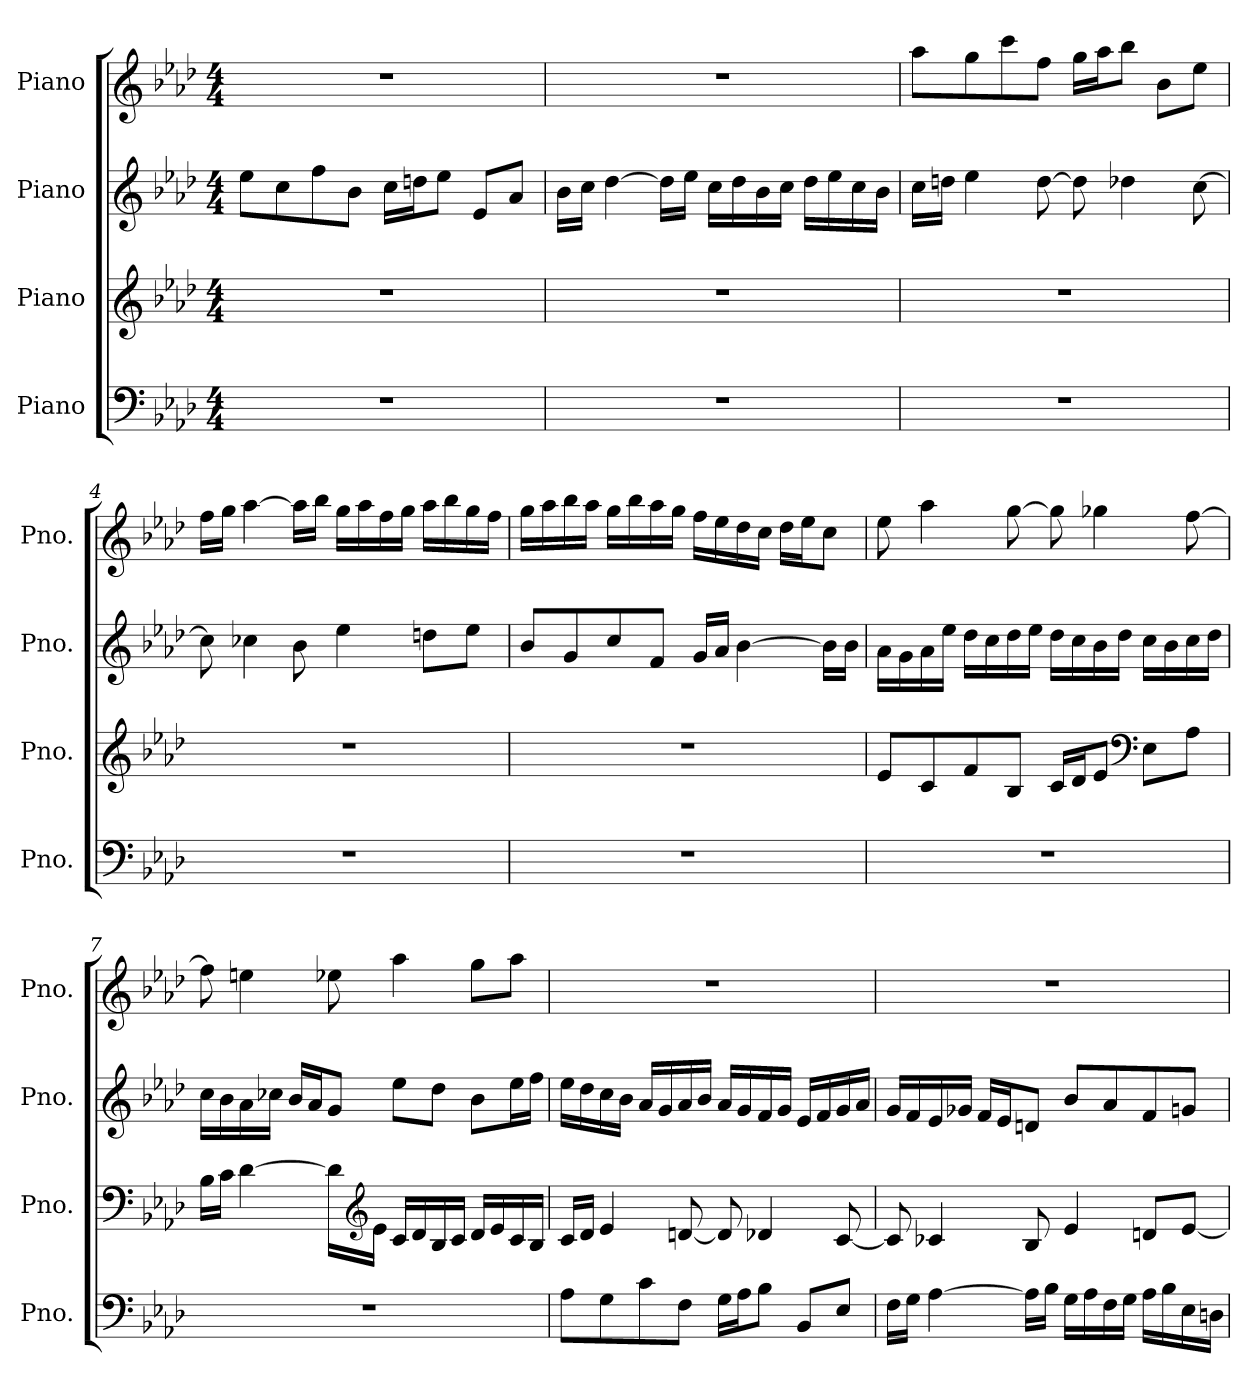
**kern	**kern	**kern	**kern
*part4	*part3	*part2	*part1
*staff4	*staff3	*staff2	*staff1
*I"Piano	*I"Piano	*I"Piano	*I"Piano
*I'Pno.	*I'Pno.	*I'Pno.	*I'Pno.
*clefF4	*clefG2	*clefG2	*clefG2
*k[b-e-a-d-]	*k[b-e-a-d-]	*k[b-e-a-d-]	*k[b-e-a-d-]
*M4/4	*M4/4	*M4/4	*M4/4
*MM72	*MM72	*MM72	*MM72
=1	=1	=1	=1
1r	1r	8ee-\L	1r
.	.	8cc\	.
.	.	8ff\	.
.	.	8b-\J	.
.	.	16cc\LL	.
.	.	16ddn\J	.
.	.	8ee-\J	.
.	.	8e-/L	.
.	.	8a-/J	.
=2	=2	=2	=2
1r	1r	16b-\LL	1r
.	.	16cc\JJ	.
.	.	[4dd-\	.
.	.	16dd-\LL]	.
.	.	16ee-\JJ	.
.	.	16cc\LL	.
.	.	16dd-\	.
.	.	16b-\	.
.	.	16cc\JJ	.
.	.	16dd-\LL	.
.	.	16ee-\	.
.	.	16cc\	.
.	.	16b-\JJ	.
=3	=3	=3	=3
1r	1r	16cc\LL	8aa-\L
.	.	16ddn\JJ	.
.	.	4ee-\	8gg\
.	.	.	8ccc\
.	.	[8dd\	8ff\J
.	.	8dd\]	16gg\LL
.	.	.	16aa-\J
.	.	4dd-X\	8bb-\J
.	.	.	8b-\L
.	.	[8cc\	8ee-\J
!!LO:LB:g=z
=4	=4	=4	=4
1r	1r	8cc\]	16ff\LL
.	.	.	16gg\JJ
.	.	4cc-X\	[4aa-\
.	.	8b-\	16aa-\LL]
.	.	.	16bb-\JJ
.	.	4ee-\	16gg\LL
.	.	.	16aa-\
.	.	.	16ff\
.	.	.	16gg\JJ
.	.	8ddn\L	16aa-\LL
.	.	.	16bb-\
.	.	8ee-\J	16gg\
.	.	.	16ff\JJ
=5	=5	=5	=5
1r	1r	8b-/L	16gg\LL
.	.	.	16aa-\
.	.	8g/	16bb-\
.	.	.	16aa-\JJ
.	.	8cc/	16gg\LL
.	.	.	16bb-\
.	.	8f/J	16aa-\
.	.	.	16gg\JJ
.	.	16g/LL	16ff\LL
.	.	16a-/JJ	16ee-\
.	.	[4b-\	16dd-\
.	.	.	16cc\JJ
.	.	.	16dd-\LL
.	.	.	16ee-\J
.	.	16b-\LL]	8cc\J
.	.	16b-\JJ	.
!!LO:LB:g=z
=6	=6	=6	=6
1r	8e-/L	16a-\LL	8ee-\
.	.	16g\	.
.	8c/	16a-\	4aa-\
.	.	16ee-\JJ	.
.	8f/	16dd-\LL	.
.	.	16cc\	.
.	8B-/J	16dd-\	[8gg\
.	.	16ee-\JJ	.
.	16c/LL	16dd-\LL	8gg\]
.	16d-/J	16cc\	.
.	8e-/J	16b-\	4gg-X\
.	.	16dd-\JJ	.
*	*clefF4	*	*
.	8E-\L	16cc\LL	.
.	.	16b-\	.
.	8A-\J	16cc\	[8ff\
.	.	16dd-\JJ	.
=7	=7	=7	=7
1r	16B-\LL	16cc\LL	8ff\]
.	16c\JJ	16b-\	.
.	[4d-\	16a-\	4een\
.	.	16cc-X\JJ	.
.	.	16b-/LL	.
.	.	16a-/J	.
.	16d-\LL]	8g/J	8ee-X\
*	*clefG2	*	*
.	16e-\JJ	.	.
.	16c/LL	8ee-\L	4aa-\
.	16d-/	.	.
.	16B-/	8dd-\J	.
.	16c/JJ	.	.
.	16d-/LL	8b-\L	8gg\L
.	16e-/	.	.
.	16c/	16ee-\L	8aa-\J
.	16B-/JJ	16ff\JJ	.
!!LO:PB:g=z
=8	=8	=8	=8
8A-\L	16c/LL	16ee-\LL	1r
.	16d-/JJ	16dd-\	.
8G\	4e-/	16cc\	.
.	.	16b-\JJ	.
8c\	.	16a-/LL	.
.	.	16g/	.
8F\J	[8dn/	16a-/	.
.	.	16b-/JJ	.
16G\LL	8d/]	16a-/LL	.
16A-\J	.	16g/	.
8B-\J	4d-X/	16f/	.
.	.	16g/JJ	.
8BB-/L	.	16e-/LL	.
.	.	16f/	.
8E-/J	[8c/	16g/	.
.	.	16a-/JJ	.
=9	=9	=9	=9
16F\LL	8c/]	16g/LL	1r
16G\JJ	.	16f/	.
[4A-\	4c-X/	16e-/	.
.	.	16g-X/JJ	.
.	.	16f/LL	.
.	.	16e-/J	.
16A-\LL]	8B-/	8dn/J	.
16B-\JJ	.	.	.
16G\LL	4e-/	8b-/L	.
16A-\	.	.	.
16F\	.	8a-/	.
16G\JJ	.	.	.
16A-\LL	8dn/L	8f/	.
16B-\	.	.	.
16E-\	[8e-/J	8gn/J	.
16Dn\JJ	.	.	.
=	=	=	=
*-	*-	*-	*-
